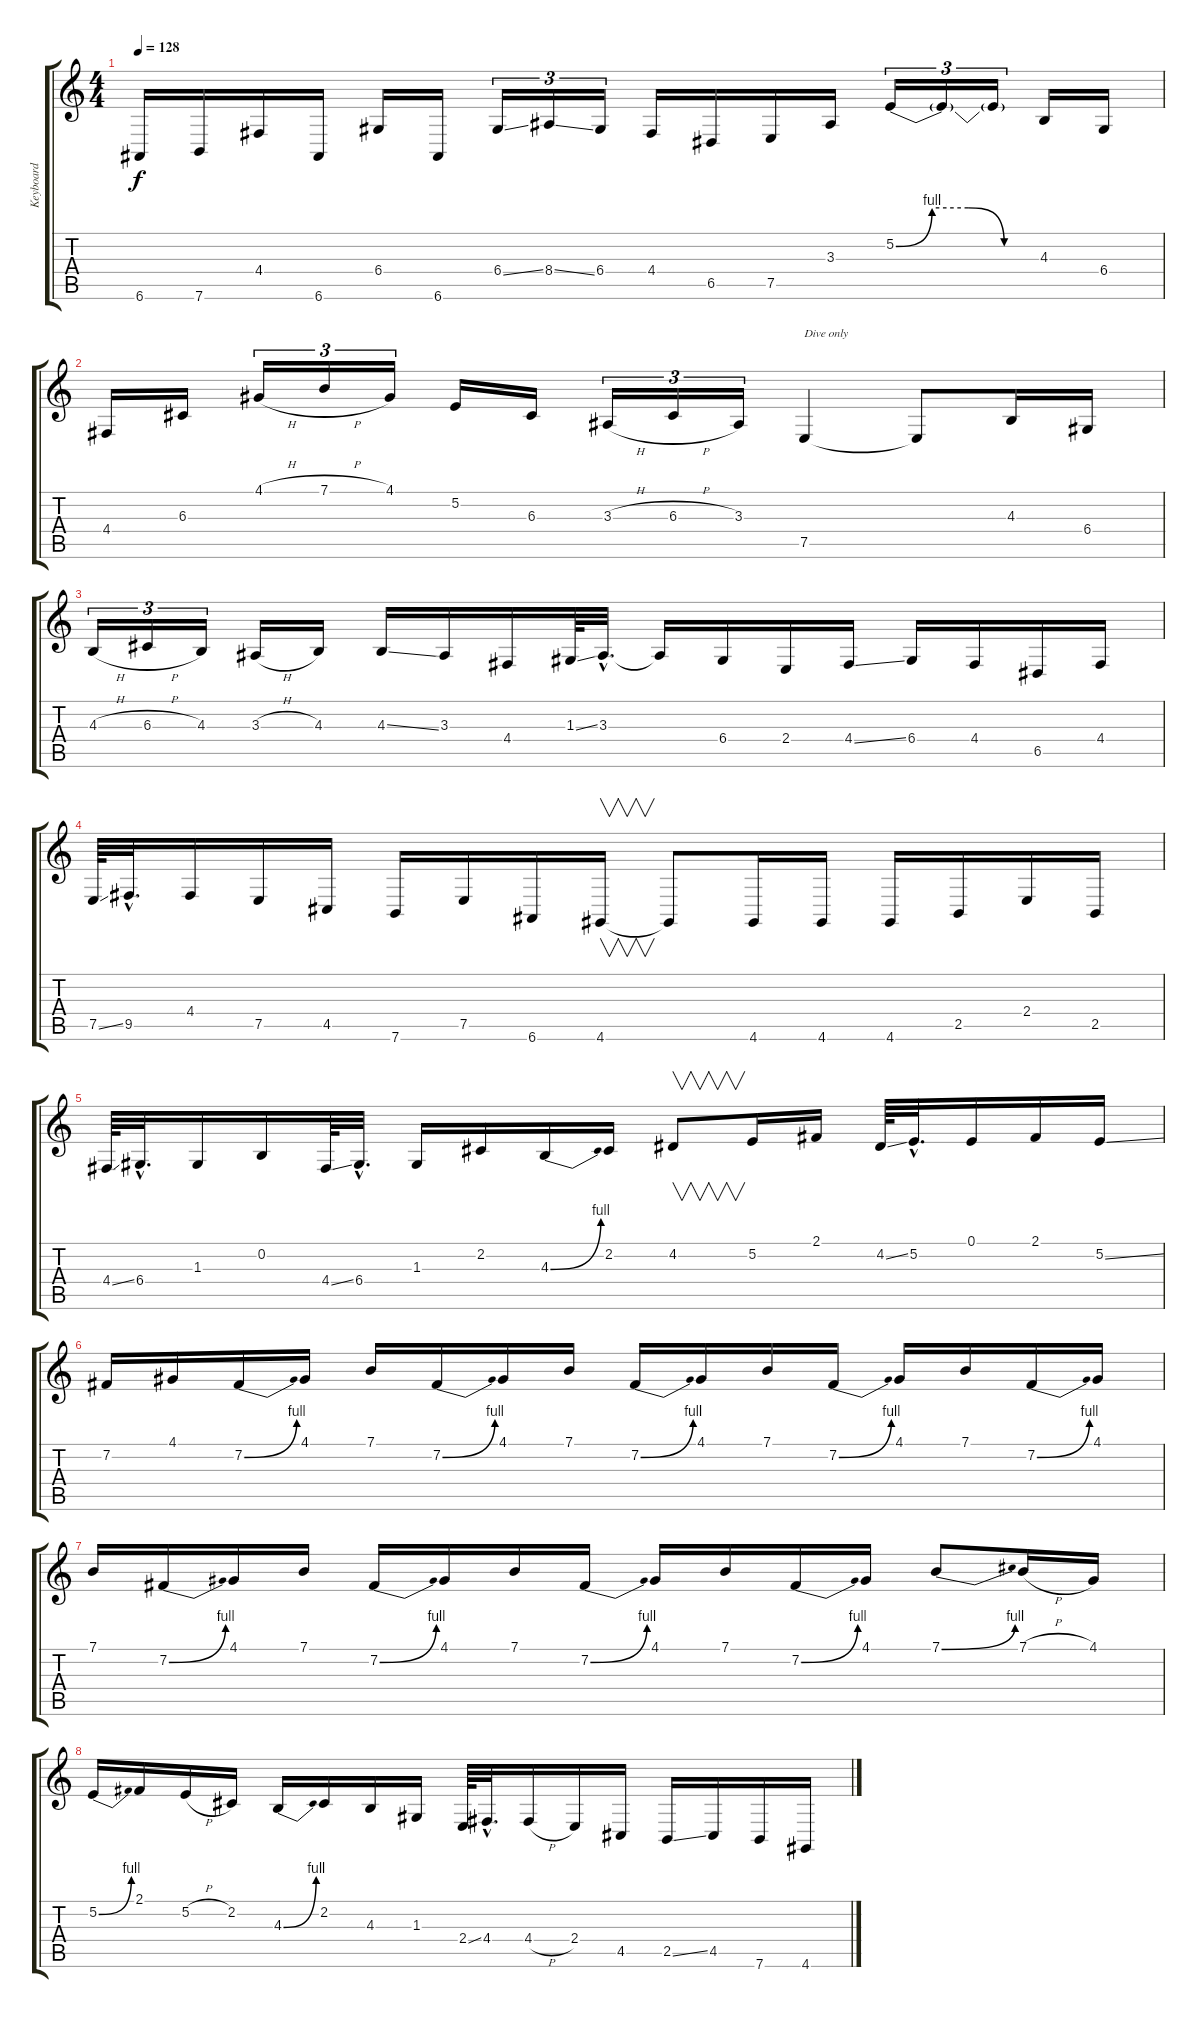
\track ("Keyboard" "Keyboard") {instrument synthstrings2}
\staff {score tabs}
\tuning (E4 B3 G3 D3 A2 E2) {hide}
\ts (4 4)
\tempo 128
\clef g2
\ks c
6.6.16{dy f} 7.6.16 4.4.16 6.6.16 6.4.16 6.6.16 6.4{ss}.16{tu (3 2)} 8.4{ss}.16{tu (3 2)} 6.4.16{tu (3 2)} 4.4.16 6.5.16 7.5.16 3.3.16 5.2{be (custom 0 0 15 4 30 4 45 0 60 0)}.16{tu (3 2)} 5.2{t}.16{tu (3 2)} 5.2{t}.16{tu (3 2)} 4.3.16 6.4.16 |
4.4.16 6.3.16 4.1{h}.16{tu (3 2)} 7.1{h}.16{tu (3 2)} 4.1.16{tu (3 2)} 5.2.16 6.3.16 3.3{h}.16{tu (3 2)} 6.3{h}.16{tu (3 2)} 3.3.16{tu (3 2)} 7.5.4{txt "Dive only"} 7.5{t}.8 4.3.16 6.4.16 |
4.3{h}.16{tu (3 2)} 6.3{h}.16{tu (3 2)} 4.3.16{tu (3 2)} 3.3{h}.16 4.3.16 4.3{ss}.16 3.3.16 4.4.16 1.3{ss}.64 3.3{hac}.32{d} 3.3{t}.16 6.4.16 2.4.16 4.4{ss}.16 6.4.16 4.4.16 6.5.16 4.4.16 |
7.5{ss}.64 9.5{hac}.32{d} 4.4.16 7.5.16 4.5.16 7.6.16 7.5.16 6.6.16 4.6.16{v} 4.6{t}.8 4.6.16 4.6.16 4.6.16 2.5.16 2.4.16 2.5.16 |
4.4{ss}.64 6.4{hac}.32{d} 1.3.16 0.2.16 4.4{ss}.64 6.4{hac}.32{d} 1.3.16 2.2.16 4.3{be (bend 0 0 60 4)}.16 2.2.16 4.2.8{v} 5.2.16 2.1.16 4.2{ss}.64 5.2{hac}.32{d} 0.1.16 2.1.16 5.2{ss}.16 |
7.2.16 4.1.16 7.2{be (bend 0 0 60 4)}.16 4.1.16 7.1.16 7.2{be (bend 0 0 60 4)}.16 4.1.16 7.1.16 7.2{be (bend 0 0 60 4)}.16 4.1.16 7.1.16 7.2{be (bend 0 0 60 4)}.16 4.1.16 7.1.16 7.2{be (bend 0 0 60 4)}.16 4.1.16 |
7.1.16 7.2{be (bend 0 0 60 4)}.16 4.1.16 7.1.16 7.2{be (bend 0 0 60 4)}.16 4.1.16 7.1.16 7.2{be (bend 0 0 60 4)}.16 4.1.16 7.1.16 7.2{be (bend 0 0 60 4)}.16 4.1.16 7.1{be (bend 0 0 60 4)}.8 7.1{h}.16 4.1.16 |
5.2{be (bend 0 0 60 4)}.16 2.1.16 5.2{h}.16 2.2.16 4.3{be (bend 0 0 60 4)}.16 2.2.16 4.3.16 1.3.16 2.4{ss}.64 4.4{hac}.32{d} 4.4{h}.16 2.4.16 4.5.16 2.5{ss}.16 4.5.16 7.6.16 4.6{ss}.16
